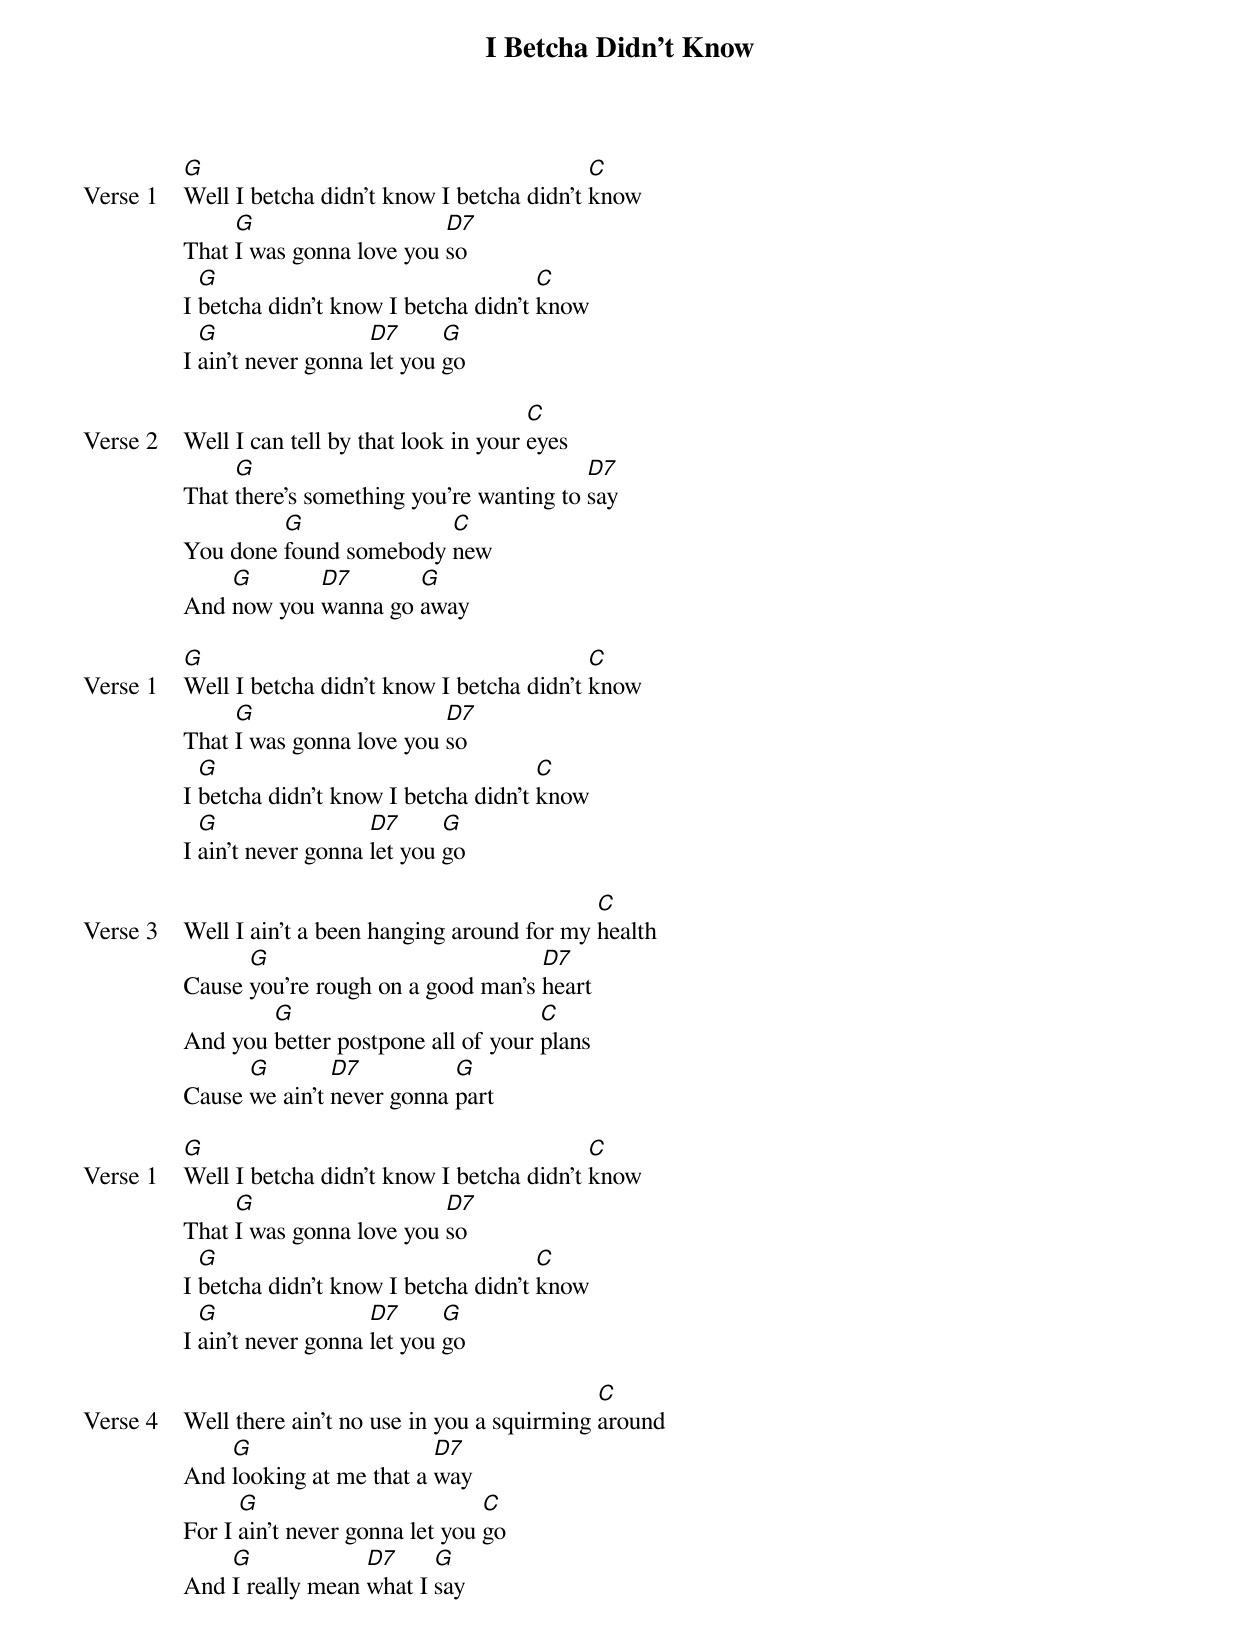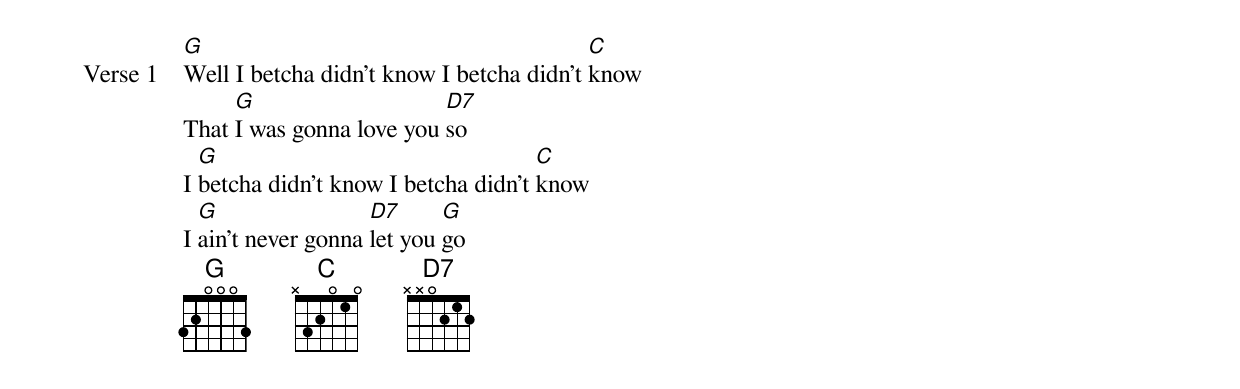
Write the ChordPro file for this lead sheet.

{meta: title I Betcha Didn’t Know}
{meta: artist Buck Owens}
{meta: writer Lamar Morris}

{start_of_verse: Verse 1}
[G]Well I betcha didn't know I betcha didn't [C]know
That [G]I was gonna love you [D7]so
I [G]betcha didn't know I betcha didn't [C]know
I [G]ain't never gonna [D7]let you [G]go
{end_of_verse}

{start_of_verse: Verse 2}
Well I can tell by that look in your [C]eyes
That [G]there's something you're wanting to [D7]say
You done [G]found somebody [C]new
And [G]now you [D7]wanna go [G]away
{end_of_verse}

{start_of_verse: Verse 1}
[G]Well I betcha didn't know I betcha didn't [C]know
That [G]I was gonna love you [D7]so
I [G]betcha didn't know I betcha didn't [C]know
I [G]ain't never gonna [D7]let you [G]go
{end_of_verse}

{start_of_verse: Verse 3}
Well I ain't a been hanging around for my [C]health
Cause [G]you're rough on a good man's [D7]heart
And you [G]better postpone all of your [C]plans
Cause [G]we ain't [D7]never gonna [G]part
{end_of_verse}

{start_of_verse: Verse 1}
[G]Well I betcha didn't know I betcha didn't [C]know
That [G]I was gonna love you [D7]so
I [G]betcha didn't know I betcha didn't [C]know
I [G]ain't never gonna [D7]let you [G]go
{end_of_verse}

{start_of_verse: Verse 4}
Well there ain't no use in you a squirming [C]around
And [G]looking at me that a [D7]way
For I [G]ain't never gonna let you [C]go
And [G]I really mean [D7]what I [G]say
{end_of_verse}

{start_of_verse: Verse 1}
[G]Well I betcha didn't know I betcha didn't [C]know
That [G]I was gonna love you [D7]so
I [G]betcha didn't know I betcha didn't [C]know
I [G]ain't never gonna [D7]let you [G]go
{end_of_verse}
